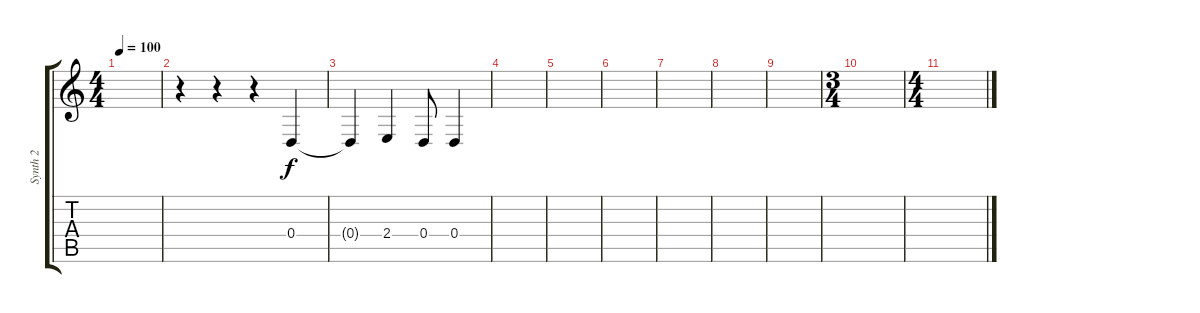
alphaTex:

\track ("Synth 2" "Synth 2") {instrument lead5charang}
\staff {score tabs}
\tuning (E4 B3 G3 D3 A2 E2) {hide}
\ts (4 4)
\tempo 100
\clef g2
\ks c
|
r.4 r.4 r.4 0.4.4{volume 16 instrument lead6voice} |
0.4{t}.4 2.4.4 0.4.8 0.4.4 |
|
|
|
|
|
|
\ts (3 4)
|
\ts (4 4)
